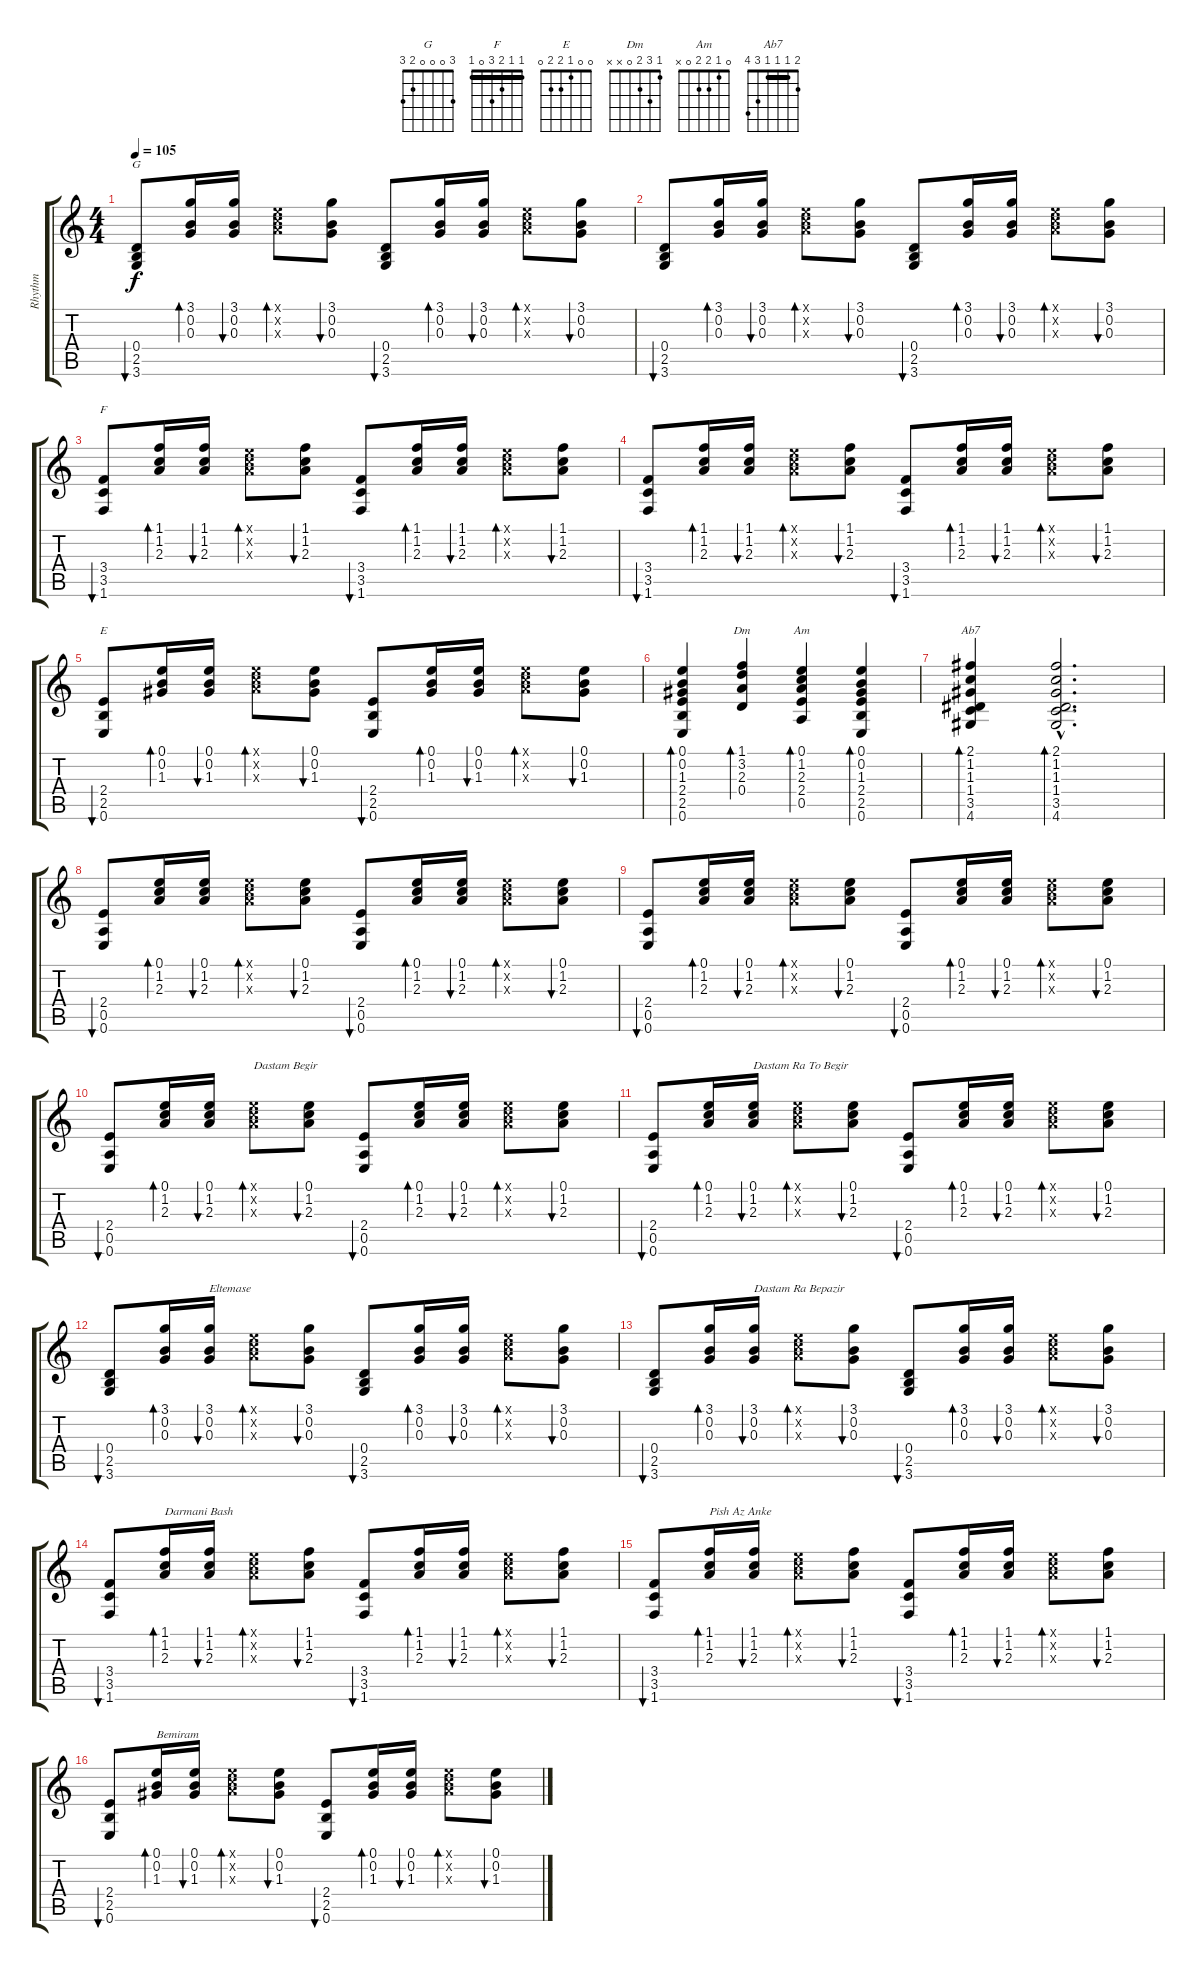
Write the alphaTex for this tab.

\track ("Rhythm" "Rhythm") {instrument acousticguitarnylon}
\staff {score tabs}
\tuning (E4 B3 G3 D3 A2 E2) {hide}
\chord ("G" 3 0 0 0 2 3)
\chord ("F" 1 1 2 3 0 1) {barre 1}
\chord ("E" 0 0 1 2 2 0)
\chord ("Dm" 1 3 2 0 x x)
\chord ("Am" 0 1 2 2 0 x)
\chord ("Ab7" 2 1 1 1 3 4) {barre 1}
\ts (4 4)
\tempo 105
\clef g2
\ks aminor
(0.4 2.5 3.6).8{bu 60 ch "G" dy f} (3.1 0.2 0.3).16{bd 60} (3.1 0.2 0.3).16{bu 60} (0.1{x} 1.2{x} 2.3{x}).8{bd 60} (3.1 0.2 0.3).8{bu 60} (0.4 2.5 3.6).8{bu 60} (3.1 0.2 0.3).16{bd 60} (3.1 0.2 0.3).16{bu 60} (0.1{x} 1.2{x} 2.3{x}).8{bd 60} (3.1 0.2 0.3).8{bu 60} |
(0.4 2.5 3.6).8{bu 60} (3.1 0.2 0.3).16{bd 60} (3.1 0.2 0.3).16{bu 60} (0.1{x} 1.2{x} 2.3{x}).8{bd 60} (3.1 0.2 0.3).8{bu 60} (0.4 2.5 3.6).8{bu 60} (3.1 0.2 0.3).16{bd 60} (3.1 0.2 0.3).16{bu 60} (0.1{x} 1.2{x} 2.3{x}).8{bd 60} (3.1 0.2 0.3).8{bu 60} |
(3.4 3.5 1.6).8{bu 60 ch "F"} (1.1 1.2 2.3).16{bd 60} (1.1 1.2 2.3).16{bu 60} (0.1{x} 1.2{x} 2.3{x}).8{bd 60} (1.1 1.2 2.3).8{bu 60} (3.4 3.5 1.6).8{bu 60} (1.1 1.2 2.3).16{bd 60} (1.1 1.2 2.3).16{bu 60} (0.1{x} 1.2{x} 2.3{x}).8{bd 60} (1.1 1.2 2.3).8{bu 60} |
(3.4 3.5 1.6).8{bu 60} (1.1 1.2 2.3).16{bd 60} (1.1 1.2 2.3).16{bu 60} (0.1{x} 1.2{x} 2.3{x}).8{bd 60} (1.1 1.2 2.3).8{bu 60} (3.4 3.5 1.6).8{bu 60} (1.1 1.2 2.3).16{bd 60} (1.1 1.2 2.3).16{bu 60} (0.1{x} 1.2{x} 2.3{x}).8{bd 60} (1.1 1.2 2.3).8{bu 60} |
(2.4 2.5 0.6).8{bu 60 ch "E"} (0.1 0.2 1.3).16{bd 60} (0.1 0.2 1.3).16{bu 60} (0.1{x} 1.2{x} 2.3{x}).8{bd 60} (0.1 0.2 1.3).8{bu 60} (2.4 2.5 0.6).8{bu 60} (0.1 0.2 1.3).16{bd 60} (0.1 0.2 1.3).16{bu 60} (0.1{x} 1.2{x} 2.3{x}).8{bd 60} (0.1 0.2 1.3).8{bu 60} |
(0.1 0.2 1.3 2.4 2.5 0.6).4{bd 60} (1.1 3.2 2.3 0.4).4{bd 120 ch "Dm"} (0.1 1.2 2.3 2.4 0.5).4{bd 60 ch "Am"} (0.1 0.2 1.3 2.4 2.5 0.6).4{bd 120} |
(2.1 1.2 1.3 1.4 3.5 4.6).4{bd 120 ch "Ab7"} (2.1{hac} 1.2{hac} 1.3{hac} 1.4{hac} 3.5{hac} 4.6{hac}).2{d bd 120} |
(2.4 0.5 0.6).8{bu 60} (0.1 1.2 2.3).16{bd 60} (0.1 1.2 2.3).16{bu 60} (0.1{x} 1.2{x} 2.3{x}).8{bd 60} (0.1 1.2 2.3).8{bu 60} (2.4 0.5 0.6).8{bu 60} (0.1 1.2 2.3).16{bd 60} (0.1 1.2 2.3).16{bu 60} (0.1{x} 1.2{x} 2.3{x}).8{bd 60} (0.1 1.2 2.3).8{bu 60} |
(2.4 0.5 0.6).8{bu 60} (0.1 1.2 2.3).16{bd 60} (0.1 1.2 2.3).16{bu 60} (0.1{x} 1.2{x} 2.3{x}).8{bd 60} (0.1 1.2 2.3).8{bu 60} (2.4 0.5 0.6).8{bu 60} (0.1 1.2 2.3).16{bd 60} (0.1 1.2 2.3).16{bu 60} (0.1{x} 1.2{x} 2.3{x}).8{bd 60} (0.1 1.2 2.3).8{bu 60} |
(2.4 0.5 0.6).8{bu 60} (0.1 1.2 2.3).16{bd 60} (0.1 1.2 2.3).16{bu 60} (0.1{x} 1.2{x} 2.3{x}).8{bd 60 txt "Dastam Begir"} (0.1 1.2 2.3).8{bu 60} (2.4 0.5 0.6).8{bu 60} (0.1 1.2 2.3).16{bd 60} (0.1 1.2 2.3).16{bu 60} (0.1{x} 1.2{x} 2.3{x}).8{bd 60} (0.1 1.2 2.3).8{bu 60} |
(2.4 0.5 0.6).8{bu 60} (0.1 1.2 2.3).16{bd 60} (0.1 1.2 2.3).16{bu 60 txt "Dastam Ra To Begir"} (0.1{x} 1.2{x} 2.3{x}).8{bd 60} (0.1 1.2 2.3).8{bu 60} (2.4 0.5 0.6).8{bu 60} (0.1 1.2 2.3).16{bd 60} (0.1 1.2 2.3).16{bu 60} (0.1{x} 1.2{x} 2.3{x}).8{bd 60} (0.1 1.2 2.3).8{bu 60} |
(0.4 2.5 3.6).8{bu 60} (3.1 0.2 0.3).16{bd 60} (3.1 0.2 0.3).16{bu 60 txt "Eltemase "} (0.1{x} 1.2{x} 2.3{x}).8{bd 60} (3.1 0.2 0.3).8{bu 60} (0.4 2.5 3.6).8{bu 60} (3.1 0.2 0.3).16{bd 60} (3.1 0.2 0.3).16{bu 60} (0.1{x} 1.2{x} 2.3{x}).8{bd 60} (3.1 0.2 0.3).8{bu 60} |
(0.4 2.5 3.6).8{bu 60} (3.1 0.2 0.3).16{bd 60} (3.1 0.2 0.3).16{bu 60 txt "Dastam Ra Bepazir"} (0.1{x} 1.2{x} 2.3{x}).8{bd 60} (3.1 0.2 0.3).8{bu 60} (0.4 2.5 3.6).8{bu 60} (3.1 0.2 0.3).16{bd 60} (3.1 0.2 0.3).16{bu 60} (0.1{x} 1.2{x} 2.3{x}).8{bd 60} (3.1 0.2 0.3).8{bu 60} |
(3.4 3.5 1.6).8{bu 60} (1.1 1.2 2.3).16{bd 60 txt "Darmani Bash "} (1.1 1.2 2.3).16{bu 60} (0.1{x} 1.2{x} 2.3{x}).8{bd 60} (1.1 1.2 2.3).8{bu 60} (3.4 3.5 1.6).8{bu 60} (1.1 1.2 2.3).16{bd 60} (1.1 1.2 2.3).16{bu 60} (0.1{x} 1.2{x} 2.3{x}).8{bd 60} (1.1 1.2 2.3).8{bu 60} |
(3.4 3.5 1.6).8{bu 60} (1.1 1.2 2.3).16{bd 60 txt "Pish Az Anke"} (1.1 1.2 2.3).16{bu 60} (0.1{x} 1.2{x} 2.3{x}).8{bd 60} (1.1 1.2 2.3).8{bu 60} (3.4 3.5 1.6).8{bu 60} (1.1 1.2 2.3).16{bd 60} (1.1 1.2 2.3).16{bu 60} (0.1{x} 1.2{x} 2.3{x}).8{bd 60} (1.1 1.2 2.3).8{bu 60} |
(2.4 2.5 0.6).8{bu 60} (0.1 0.2 1.3).16{bd 60 txt "Bemiram"} (0.1 0.2 1.3).16{bu 60} (0.1{x} 1.2{x} 2.3{x}).8{bd 60} (0.1 0.2 1.3).8{bu 60} (2.4 2.5 0.6).8{bu 60} (0.1 0.2 1.3).16{bd 60} (0.1 0.2 1.3).16{bu 60} (0.1{x} 1.2{x} 2.3{x}).8{bd 60} (0.1 0.2 1.3).8{bu 60}
